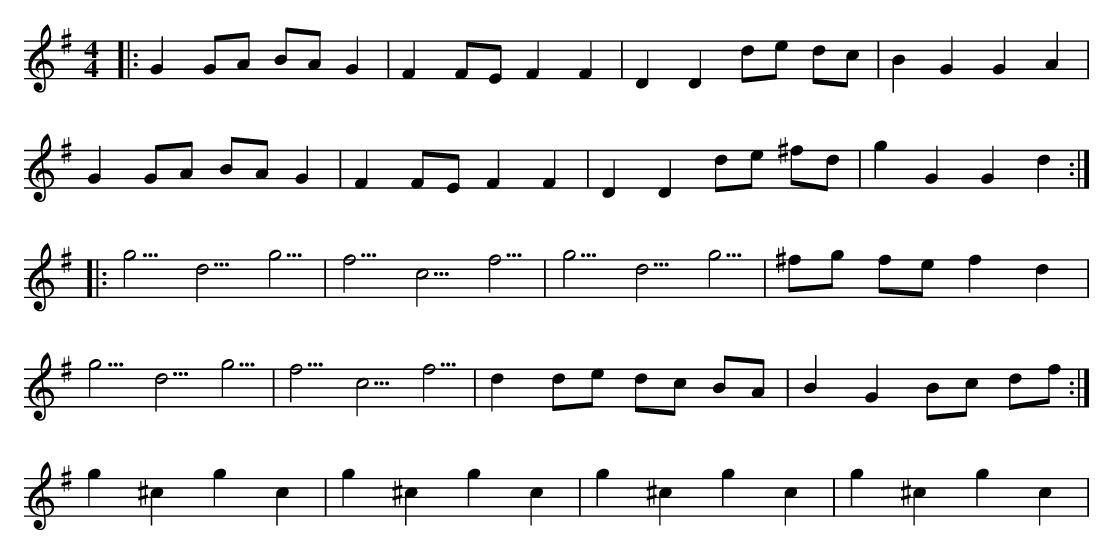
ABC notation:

X:1
M:4/4
K:G
|:G2 GA BA G2|F2 FE F2 F2|D2 D2 de dc|B2 G2 G2 A2|
G2 GA BA G2|F2 FE F2 F2|D2 D2 de ^fd|g2 G2 G2 d2:|
|:g5/d5/g5/|f5/c5/f5/|g5/d5/g5/|^fg fe f2 d2|
g5/d5/g5/|f5/c5/f5/|d2 de dc BA|B2 G2 Bc df:|
g2 ^c2 g2 c2|g2 ^c2 g2 c2|g2 ^c2 g2 c2|g2 ^c2 g2 c2|
